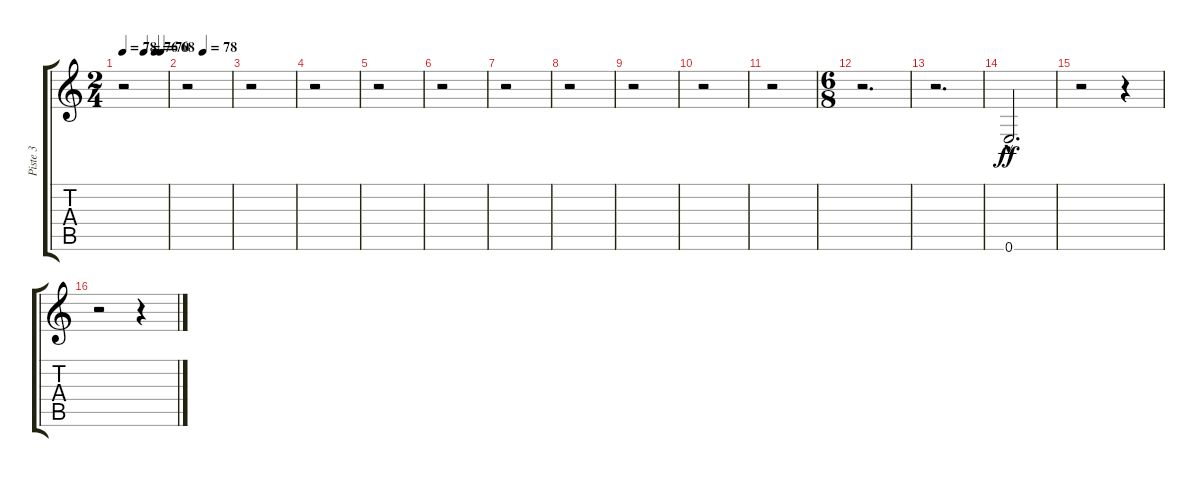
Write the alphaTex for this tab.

\track ("Piste 3" "Piste 3") {instrument acousticguitarnylon}
\staff {score tabs}
\tuning (E4 B3 G3 D3 A2 E2) {hide}
\ts (2 4)
\tempo 78
\tempo (76 0.4791666666666667)
\tempo (70 0.7291666666666666)
\tempo (68 0.8541666666666666)
\clef g2
\ks c
r.2{dy ff} |
\tempo (78 0.375)
r.2 |
r.2 |
r.2 |
r.2 |
r.2 |
r.2 |
r.2 |
r.2 |
r.2 |
r.2 |
\ts (6 8)
r.2{d} |
r.2{d} |
0.6{hac}.2{d} |
r.2 r.4 |
r.2 r.4
